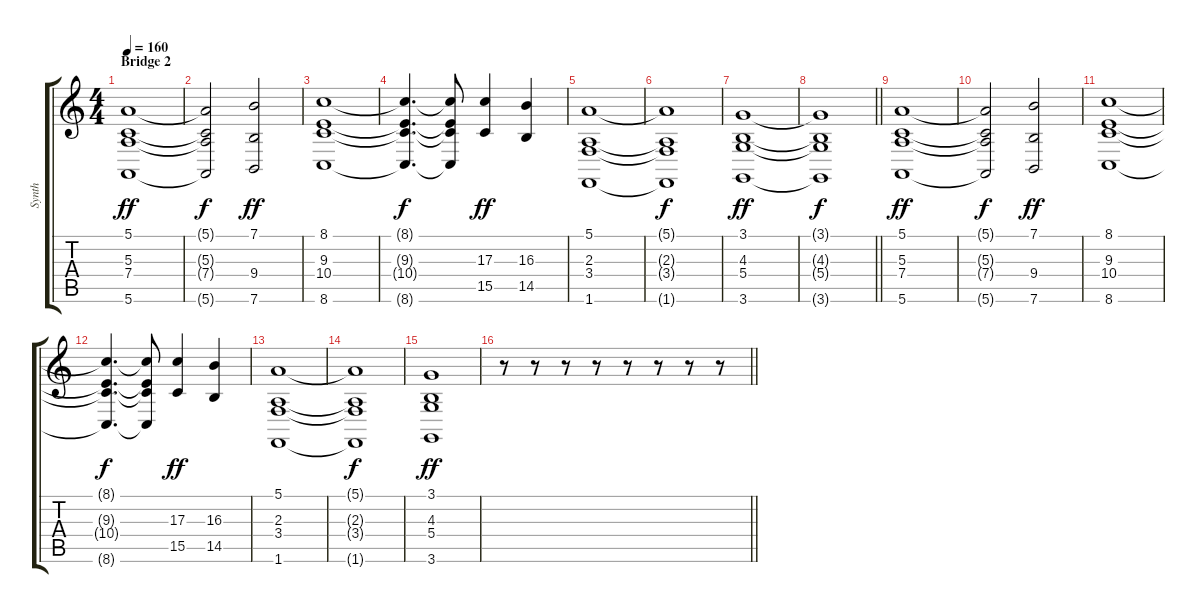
\track ("Synth" "Synth") {instrument choiraahs}
\staff {score tabs}
\tuning (E4 B3 G3 D3 A2 E2) {hide}
\ts (4 4)
\section ("" "Bridge 2")
\tempo 160
\clef g2
\ks c
(5.1 5.3 7.4 5.6).1{dy ff volume 6 instrument choiraahs} |
(5.1{t} 5.3{t} 7.4{t} 5.6{t}).2{dy f} (7.1 9.4 7.6).2{dy ff} |
(8.1 9.3 10.4 8.6).1 |
(8.1{t} 9.3{t} 10.4{t} 8.6{t}).4{d dy f} (8.1{t} 9.3{t} 10.4{t} 8.6{t}).8 (17.3 15.5).4{dy ff} (16.3 14.5).4 |
(5.1 2.3 3.4 1.6).1 |
(5.1{t} 2.3{t} 3.4{t} 1.6{t}).1{dy f} |
(3.1 4.3 5.4 3.6).1{dy ff} |
\barLineRight lightlight
(3.1{t} 4.3{t} 5.4{t} 3.6{t}).1{dy f} |
\section ("" "")
(5.1 5.3 7.4 5.6).1{dy ff} |
(5.1{t} 5.3{t} 7.4{t} 5.6{t}).2{dy f} (7.1 9.4 7.6).2{dy ff} |
(8.1 9.3 10.4 8.6).1 |
(8.1{t} 9.3{t} 10.4{t} 8.6{t}).4{d dy f} (8.1{t} 9.3{t} 10.4{t} 8.6{t}).8 (17.3 15.5).4{dy ff} (16.3 14.5).4 |
(5.1 2.3 3.4 1.6).1 |
(5.1{t} 2.3{t} 3.4{t} 1.6{t}).1{dy f} |
(3.1 4.3 5.4 3.6).1{dy ff} |
\barLineRight lightlight
r.8 r.8 r.8 r.8 r.8 r.8 r.8 r.8
